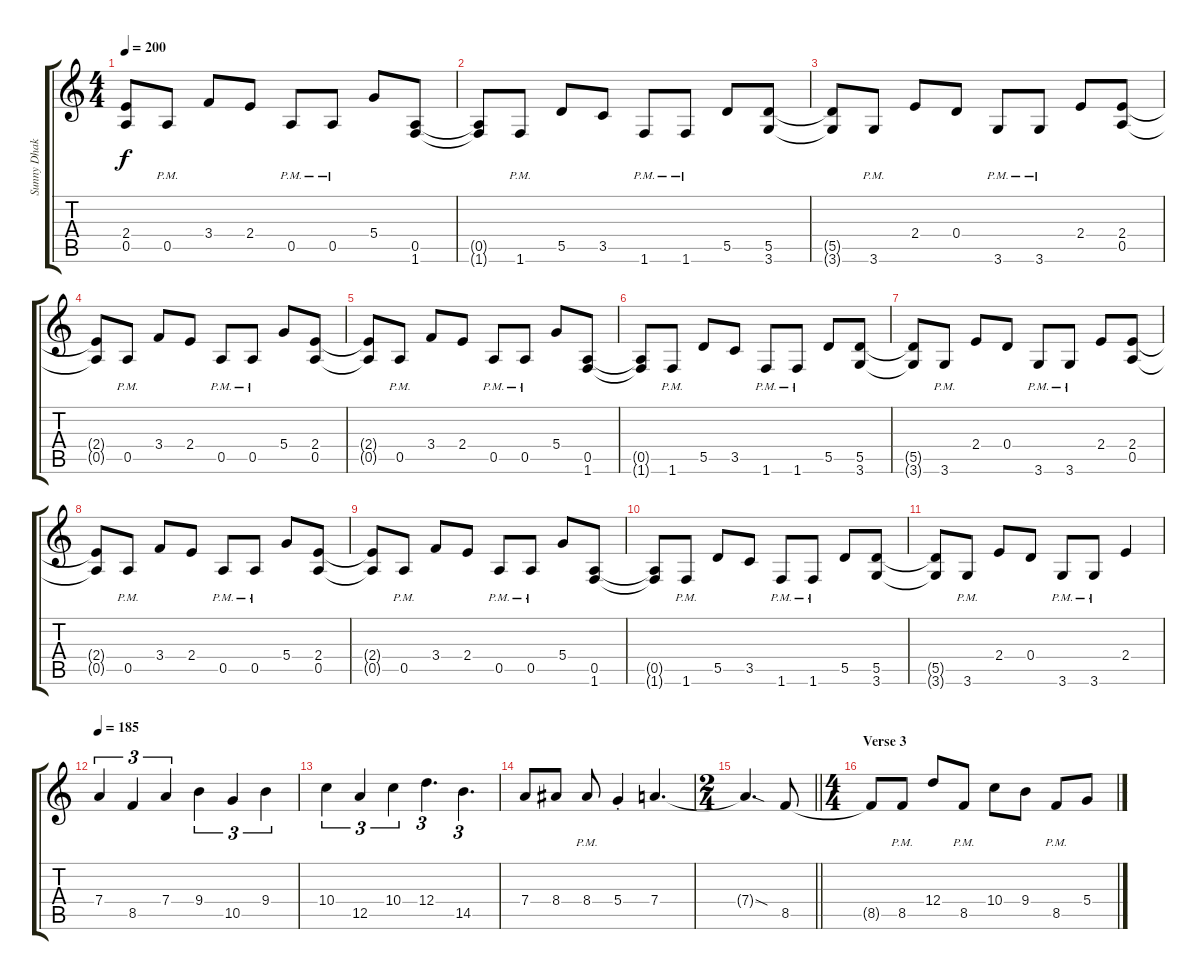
\track ("Sunny Dhak" "Sunny Dhak") {instrument distortionguitar}
\staff {score tabs}
\tuning (E4 B3 G3 D3 A2 E2) {hide}
\ts (4 4)
\tempo 200
\clef g2
\ks c
(2.4{t} 0.5{t}).8{dy f} 0.5{pm}.8 3.4.8 2.4.8 0.5{pm}.8 0.5{pm}.8 5.4.8 (0.5 1.6).8 |
(0.5{t} 1.6{t}).8 1.6{pm}.8 5.5.8 3.5.8 1.6{pm}.8 1.6{pm}.8 5.5.8 (5.5 3.6).8 |
(5.5{t} 3.6{t}).8 3.6{pm}.8 2.4.8 0.4.8 3.6{pm}.8 3.6{pm}.8 2.4.8 (2.4 0.5).8 |
(2.4{t} 0.5{t}).8 0.5{pm}.8 3.4.8 2.4.8 0.5{pm}.8 0.5{pm}.8 5.4.8 (2.4 0.5).8 |
(2.4{t} 0.5{t}).8 0.5{pm}.8 3.4.8 2.4.8 0.5{pm}.8 0.5{pm}.8 5.4.8 (0.5 1.6).8 |
(0.5{t} 1.6{t}).8 1.6{pm}.8 5.5.8 3.5.8 1.6{pm}.8 1.6{pm}.8 5.5.8 (5.5 3.6).8 |
(5.5{t} 3.6{t}).8 3.6{pm}.8 2.4.8 0.4.8 3.6{pm}.8 3.6{pm}.8 2.4.8 (2.4 0.5).8 |
(2.4{t} 0.5{t}).8 0.5{pm}.8 3.4.8 2.4.8 0.5{pm}.8 0.5{pm}.8 5.4.8 (2.4 0.5).8 |
(2.4{t} 0.5{t}).8 0.5{pm}.8 3.4.8 2.4.8 0.5{pm}.8 0.5{pm}.8 5.4.8 (0.5 1.6).8 |
(0.5{t} 1.6{t}).8 1.6{pm}.8 5.5.8 3.5.8 1.6{pm}.8 1.6{pm}.8 5.5.8 (5.5 3.6).8 |
(5.5{t} 3.6{t}).8 3.6{pm}.8 2.4.8 0.4.8 3.6{pm}.8 3.6{pm}.8 2.4.4 |
\tempo 185
7.4.4{tu (3 2)} 8.5.4{tu (3 2)} 7.4.4{tu (3 2)} 9.4.4{tu (3 2)} 10.5.4{tu (3 2)} 9.4.4{tu (3 2)} |
10.4.4{tu (3 2)} 12.5.4{tu (3 2)} 10.4.4{tu (3 2)} 12.4.4{d tu (3 2)} 14.5.4{d tu (3 2)} |
7.4.8 8.4.8 8.4{pm}.8 5.4{st}.4 7.4.4{d} |
\ts (2 4)
\barLineRight lightlight
7.4{sod t}.4{d} 8.5.8 |
\ts (4 4)
\section ("" "Verse 3")
8.5{t}.8 8.5{pm}.8 12.4.8 8.5{pm}.8 10.4.8 9.4.8 8.5{pm}.8 5.4.8
